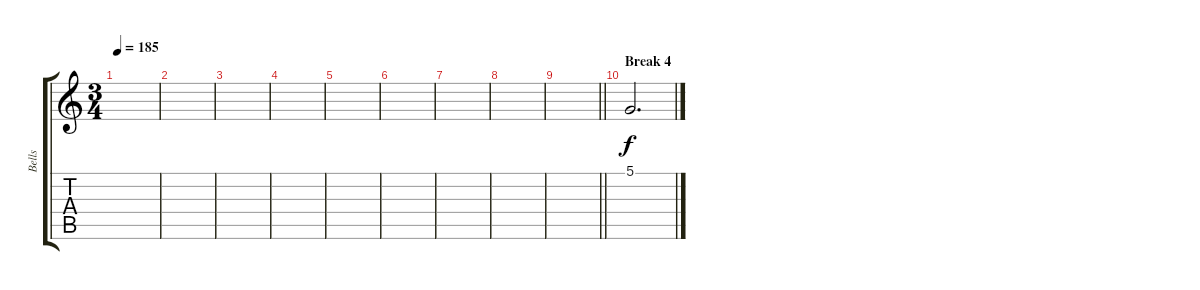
\track ("Bells" "Bells") {instrument tubularbells}
\staff {score tabs}
\tuning (D4 A3 F3 C3 G2 D2) {hide}
\ts (3 4)
\tempo 185
\clef g2
\ks c
|
|
|
|
|
|
|
|
\barLineRight lightlight
|
\section ("" "Break 4")
5.1.2{d}
